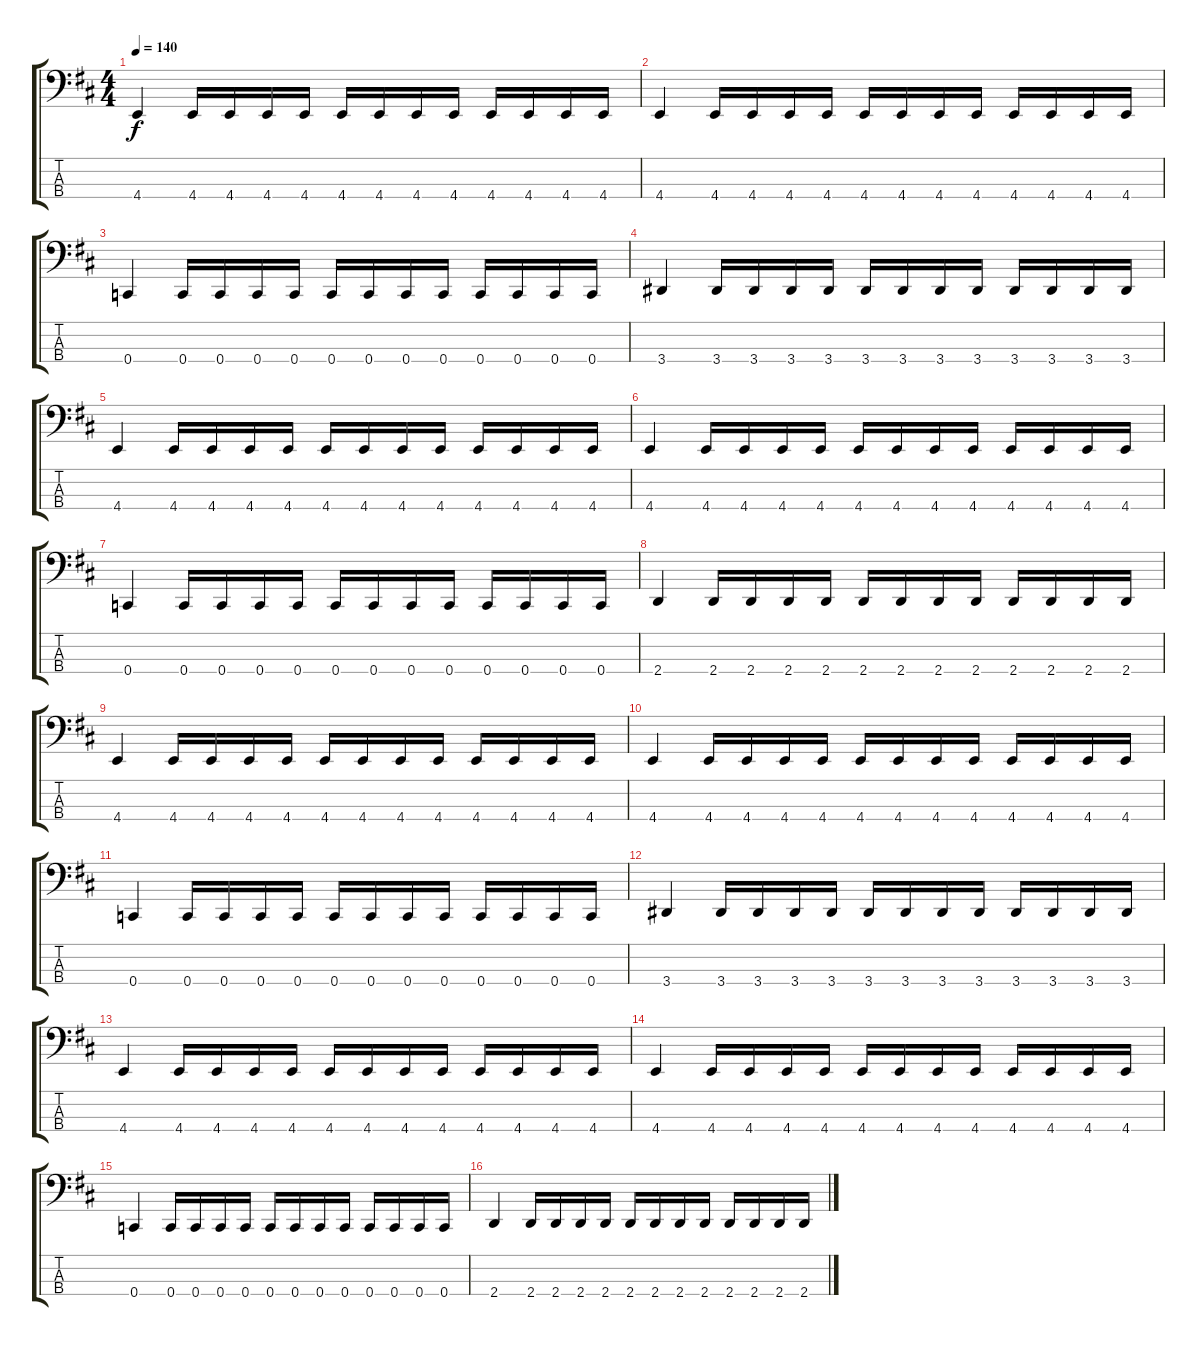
\track "" {instrument electricbasspick}
\staff {score tabs}
\tuning (F2 C2 G1 C1) {hide}
\ts (4 4)
\tempo 140
\clef f4
\ks d
4.4.4{dy f instrument electricbasspick} 4.4.16 4.4.16 4.4.16 4.4.16 4.4.16 4.4.16 4.4.16 4.4.16 4.4.16 4.4.16 4.4.16 4.4.16 |
4.4.4 4.4.16 4.4.16 4.4.16 4.4.16 4.4.16 4.4.16 4.4.16 4.4.16 4.4.16 4.4.16 4.4.16 4.4.16 |
0.4.4 0.4.16 0.4.16 0.4.16 0.4.16 0.4.16 0.4.16 0.4.16 0.4.16 0.4.16 0.4.16 0.4.16 0.4.16 |
3.4.4 3.4.16 3.4.16 3.4.16 3.4.16 3.4.16 3.4.16 3.4.16 3.4.16 3.4.16 3.4.16 3.4.16 3.4.16 |
4.4.4 4.4.16 4.4.16 4.4.16 4.4.16 4.4.16 4.4.16 4.4.16 4.4.16 4.4.16 4.4.16 4.4.16 4.4.16 |
4.4.4 4.4.16 4.4.16 4.4.16 4.4.16 4.4.16 4.4.16 4.4.16 4.4.16 4.4.16 4.4.16 4.4.16 4.4.16 |
0.4.4 0.4.16 0.4.16 0.4.16 0.4.16 0.4.16 0.4.16 0.4.16 0.4.16 0.4.16 0.4.16 0.4.16 0.4.16 |
2.4.4 2.4.16 2.4.16 2.4.16 2.4.16 2.4.16 2.4.16 2.4.16 2.4.16 2.4.16 2.4.16 2.4.16 2.4.16 |
4.4.4 4.4.16 4.4.16 4.4.16 4.4.16 4.4.16 4.4.16 4.4.16 4.4.16 4.4.16 4.4.16 4.4.16 4.4.16 |
4.4.4 4.4.16 4.4.16 4.4.16 4.4.16 4.4.16 4.4.16 4.4.16 4.4.16 4.4.16 4.4.16 4.4.16 4.4.16 |
0.4.4 0.4.16 0.4.16 0.4.16 0.4.16 0.4.16 0.4.16 0.4.16 0.4.16 0.4.16 0.4.16 0.4.16 0.4.16 |
3.4.4 3.4.16 3.4.16 3.4.16 3.4.16 3.4.16 3.4.16 3.4.16 3.4.16 3.4.16 3.4.16 3.4.16 3.4.16 |
4.4.4 4.4.16 4.4.16 4.4.16 4.4.16 4.4.16 4.4.16 4.4.16 4.4.16 4.4.16 4.4.16 4.4.16 4.4.16 |
4.4.4 4.4.16 4.4.16 4.4.16 4.4.16 4.4.16 4.4.16 4.4.16 4.4.16 4.4.16 4.4.16 4.4.16 4.4.16 |
0.4.4 0.4.16 0.4.16 0.4.16 0.4.16 0.4.16 0.4.16 0.4.16 0.4.16 0.4.16 0.4.16 0.4.16 0.4.16 |
2.4.4 2.4.16 2.4.16 2.4.16 2.4.16 2.4.16 2.4.16 2.4.16 2.4.16 2.4.16 2.4.16 2.4.16 2.4.16
